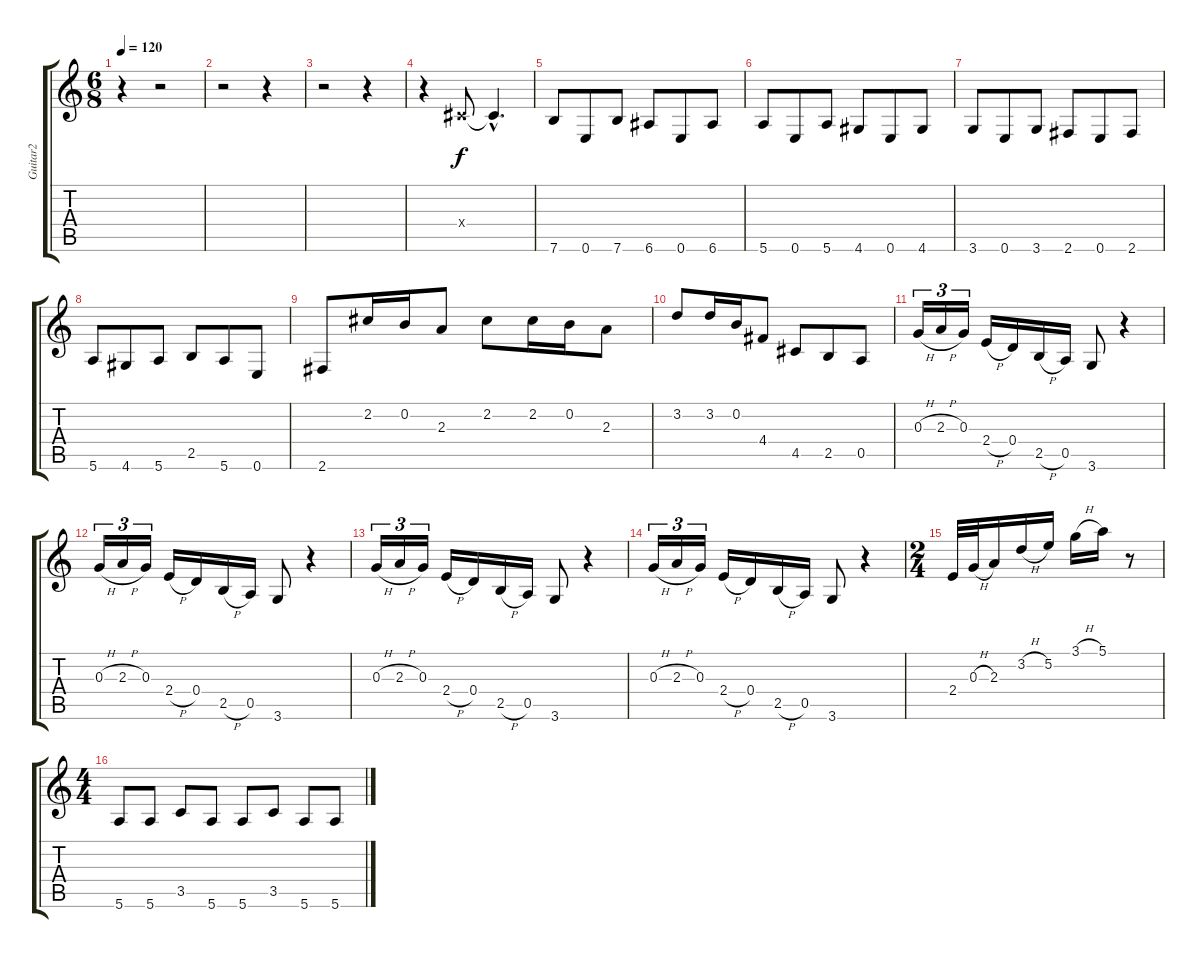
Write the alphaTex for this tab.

\track ("Guitar2" "Guitar2") {instrument distortionguitar}
\staff {score tabs}
\tuning (E4 B3 G3 D3 A2 E2) {hide}
\ts (6 8)
\tempo 120
\clef g2
\ks c
r.4{dy f} r.2 |
r.2 r.4 |
r.2 r.4 |
r.4 -1.4{x}.8 -1.4{hac t}.4{d} |
7.6.8 0.6.8 7.6.8 6.6.8 0.6.8 6.6.8 |
5.6.8 0.6.8 5.6.8 4.6.8 0.6.8 4.6.8 |
3.6.8 0.6.8 3.6.8 2.6.8 0.6.8 2.6.8 |
5.6.8 4.6.8 5.6.8 2.5.8 5.6.8 0.6.8 |
2.6.8 2.2.16 0.2.16 2.3.8 2.2.8 2.2.16 0.2.16 2.3.8 |
3.2.8 3.2.16 0.2.16 4.4.8 4.5.8 2.5.8 0.5.8 |
0.3{h}.16{tu (3 2)} 2.3{h}.16{tu (3 2)} 0.3.16{tu (3 2)} 2.4{h}.16 0.4.16 2.5{h}.16 0.5.16 3.6.8 r.4 |
0.3{h}.16{tu (3 2)} 2.3{h}.16{tu (3 2)} 0.3.16{tu (3 2)} 2.4{h}.16 0.4.16 2.5{h}.16 0.5.16 3.6.8 r.4 |
0.3{h}.16{tu (3 2)} 2.3{h}.16{tu (3 2)} 0.3.16{tu (3 2)} 2.4{h}.16 0.4.16 2.5{h}.16 0.5.16 3.6.8 r.4 |
0.3{h}.16{tu (3 2)} 2.3{h}.16{tu (3 2)} 0.3.16{tu (3 2)} 2.4{h}.16 0.4.16 2.5{h}.16 0.5.16 3.6.8 r.4 |
\ts (2 4)
2.4.32 0.3{h}.32 2.3.16 3.2{h}.16 5.2.16 3.1{h}.16 5.1.16 r.8 |
\ts (4 4)
5.6.8 5.6.8 3.5.8 5.6.8 5.6.8 3.5.8 5.6.8 5.6.8
